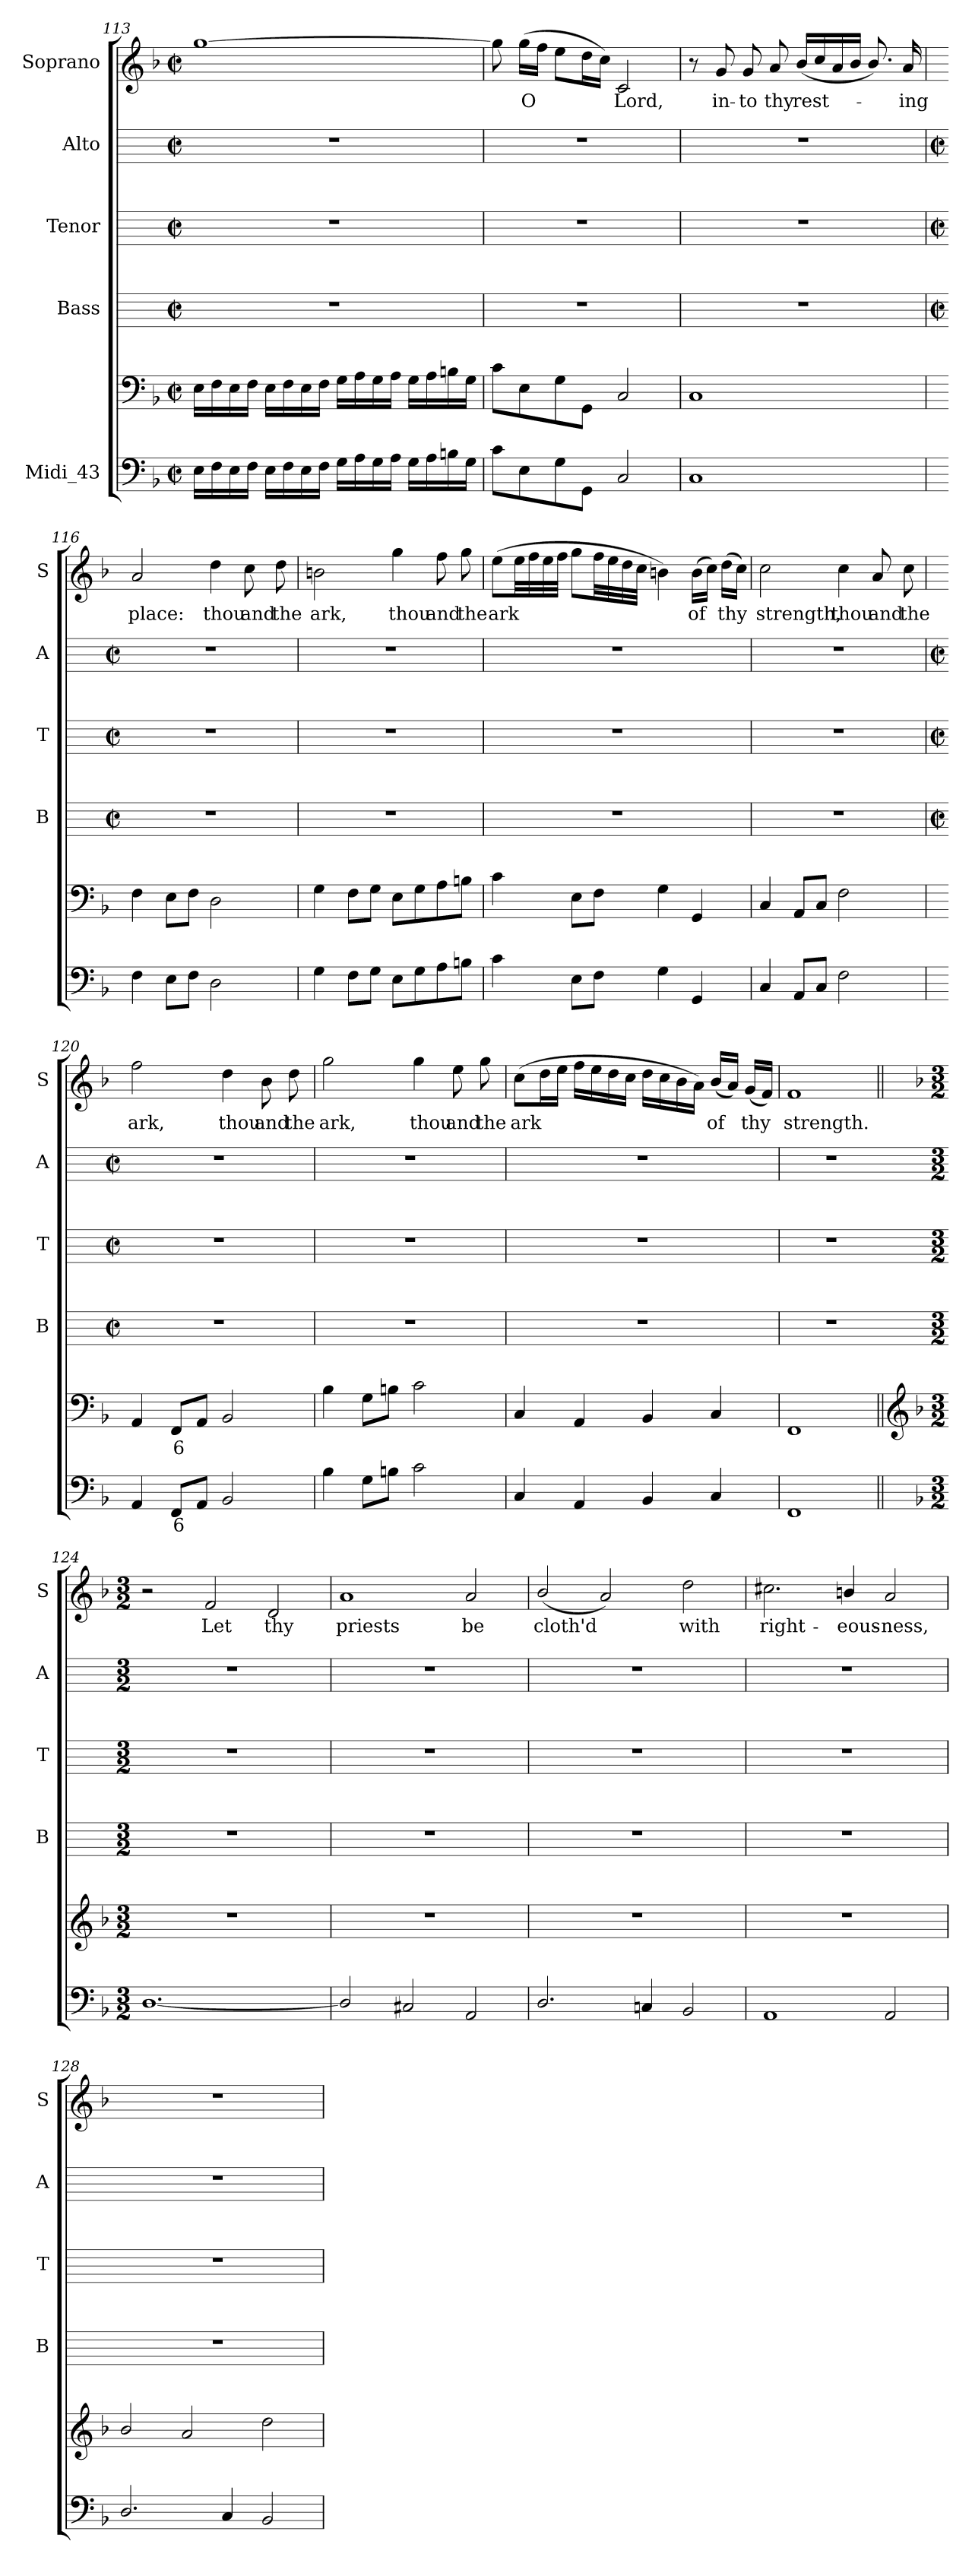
**kern	**text	**kern	**text	**kern	**kern	**kern	**kern	**text
*part5	*part5	*part5	*part5	*part4	*part3	*part2	*part1	*part1
*staff6	*staff6	*staff5	*staff5	*staff4	*staff3	*staff2	*staff1	*staff1
*I"Midi_43	*	*	*	*I"Bass	*I"Tenor	*I"Alto	*I"Soprano	*
*	*	*	*	*I'B	*I'T	*I'A	*I'S	*
*clefF4	*	*clefF4	*	*	*	*	*clefG2	*
*k[b-]	*	*k[b-]	*	*	*	*	*k[b-]	*
*F:	*	*F:	*	*	*	*	*F:	*
*M2/2	*	*M2/2	*	*M2/2	*M2/2	*M2/2	*M2/2	*
*met(c|)	*	*met(c|)	*	*met(c|)	*met(c|)	*met(c|)	*met(c|)	*
=113	=113	=113	=113	=113	=113	=113	=113	=113
16ELL	.	16ELL	.	1r	1r	1r	[1gg	.
16F	.	16F	.	.	.	.	.	.
16E	.	16E	.	.	.	.	.	.
16FJJ	.	16FJJ	.	.	.	.	.	.
16ELL	.	16ELL	.	.	.	.	.	.
16F	.	16F	.	.	.	.	.	.
16E	.	16E	.	.	.	.	.	.
16FJJ	.	16FJJ	.	.	.	.	.	.
16GLL	.	16GLL	.	.	.	.	.	.
16A	.	16A	.	.	.	.	.	.
16G	.	16G	.	.	.	.	.	.
16AJJ	.	16AJJ	.	.	.	.	.	.
16GLL	.	16GLL	.	.	.	.	.	.
16A	.	16A	.	.	.	.	.	.
16Bn	.	16Bn	.	.	.	.	.	.
16GJJ	.	16GJJ	.	.	.	.	.	.
=114	=114	=114	=114	=114	=114	=114	=114	=114
8cL	.	8cL	.	1r	1r	1r	8gg]	.
!	!	!	!	!	!	!	!	!LO:LY:b
8E	.	8E	.	.	.	.	(>16ggLL	O
.	.	.	.	.	.	.	16ffJJ	.
8G	.	8G	.	.	.	.	8eeL	.
8GGJ	.	8GGJ	.	.	.	.	16ddL	.
.	.	.	.	.	.	.	16ccJJ)	.
!	!	!	!	!	!	!	!	!LO:LY:b
2C	.	2C	.	.	.	.	2c	Lord,
=115	=115	=115	=115	=115	=115	=115	=115	=115
1C	.	1C	.	1r	1r	1r	8r	.
!	!	!	!	!	!	!	!	!LO:LY:b
.	.	.	.	.	.	.	8g	in-
!	!	!	!	!	!	!	!	!LO:LY:b
.	.	.	.	.	.	.	8g	-to
!	!	!	!	!	!	!	!	!LO:LY:b
.	.	.	.	.	.	.	8a	thy
!	!	!	!	!	!	!	!	!LO:LY:b
.	.	.	.	.	.	.	(<16b-/LL	rest-
.	.	.	.	.	.	.	16cc/	.
.	.	.	.	.	.	.	16a/	.
.	.	.	.	.	.	.	16b-/JJ	.
.	.	.	.	.	.	.	8.b-/)	.
!	!	!	!	!	!	!	!	!LO:LY:b
.	.	.	.	.	.	.	16a	ing
!!LO:LB:g=z
=116	=116	=116	=116	=116	=116	=116	=116	=116
*	*	*	*	*M2/2	*M2/2	*M2/2	*	*
*	*	*	*	*met(c|)	*met(c|)	*met(c|)	*	*
!	!	!	!	!	!	!	!	!LO:LY:b
4F	.	4F	.	1r	1r	1r	2a	place:
8EL	.	8EL	.	.	.	.	.	.
8FJ	.	8FJ	.	.	.	.	.	.
!	!	!	!	!	!	!	!	!LO:LY:b
2D	.	2D	.	.	.	.	4dd	thou
!	!	!	!	!	!	!	!	!LO:LY:b
.	.	.	.	.	.	.	8cc	and
!	!	!	!	!	!	!	!	!LO:LY:b
.	.	.	.	.	.	.	8dd	the
=117	=117	=117	=117	=117	=117	=117	=117	=117
!	!	!	!	!	!	!	!	!LO:LY:b
4G	.	4G	.	1r	1r	1r	2bn	ark,
8FL	.	8FL	.	.	.	.	.	.
8GJ	.	8GJ	.	.	.	.	.	.
!	!	!	!	!	!	!	!	!LO:LY:b
8EL	.	8EL	.	.	.	.	4gg	thou
8G	.	8G	.	.	.	.	.	.
!	!	!	!	!	!	!	!	!LO:LY:b
8A	.	8A	.	.	.	.	8ff	and
!	!	!	!	!	!	!	!	!LO:LY:b
8BnJ	.	8BnJ	.	.	.	.	8gg	the
=118	=118	=118	=118	=118	=118	=118	=118	=118
!	!	!	!	!	!	!	!	!LO:LY:b
4c	.	4c	.	1r	1r	1r	(>8eeL	ark
.	.	.	.	.	.	.	32eeLL	.
.	.	.	.	.	.	.	32ff	.
.	.	.	.	.	.	.	32ee	.
.	.	.	.	.	.	.	32ffJJJ	.
8EL	.	8EL	.	.	.	.	8ggL	.
8FJ	.	8FJ	.	.	.	.	32ffLL	.
.	.	.	.	.	.	.	32ee	.
.	.	.	.	.	.	.	32dd	.
.	.	.	.	.	.	.	32ccJJJ	.
4G	.	4G	.	.	.	.	4bn)	.
!	!	!	!	!	!	!	!	!LO:LY:b
4GG	.	4GG	.	.	.	.	(>16bLL	of
.	.	.	.	.	.	.	16ccJJ)	.
!	!	!	!	!	!	!	!	!LO:LY:b
.	.	.	.	.	.	.	(>16ddLL	thy
.	.	.	.	.	.	.	16ccJJ)	.
=119	=119	=119	=119	=119	=119	=119	=119	=119
!	!	!	!	!	!	!	!	!LO:LY:b
4C	.	4C	.	1r	1r	1r	2cc	strength,
8AAL	.	8AAL	.	.	.	.	.	.
8CJ	.	8CJ	.	.	.	.	.	.
!	!	!	!	!	!	!	!	!LO:LY:b
2F	.	2F	.	.	.	.	4cc	thou
!	!	!	!	!	!	!	!	!LO:LY:b
.	.	.	.	.	.	.	8a	and
!	!	!	!	!	!	!	!	!LO:LY:b
.	.	.	.	.	.	.	8cc	the
!!LO:LB:g=z
=120	=120	=120	=120	=120	=120	=120	=120	=120
*	*	*	*	*M2/2	*M2/2	*M2/2	*	*
*	*	*	*	*met(c|)	*met(c|)	*met(c|)	*	*
!	!	!	!	!	!	!	!	!LO:LY:b
4AA	.	4AA	.	1r	1r	1r	2ff	ark,
!	!LO:LY:b	!	!LO:LY:b	!	!	!	!	!
8FFL	6	8FFL	6	.	.	.	.	.
8AAJ	.	8AAJ	.	.	.	.	.	.
!	!	!	!	!	!	!	!	!LO:LY:b
2BB-	.	2BB-	.	.	.	.	4dd	thou
!	!	!	!	!	!	!	!	!LO:LY:b
.	.	.	.	.	.	.	8b-	and
!	!	!	!	!	!	!	!	!LO:LY:b
.	.	.	.	.	.	.	8dd	the
=121	=121	=121	=121	=121	=121	=121	=121	=121
!	!	!	!	!	!	!	!	!LO:LY:b
4B-	.	4B-	.	1r	1r	1r	2gg	ark,
8GL	.	8GL	.	.	.	.	.	.
8BnJ	.	8BnJ	.	.	.	.	.	.
!	!	!	!	!	!	!	!	!LO:LY:b
2c	.	2c	.	.	.	.	4gg	thou
!	!	!	!	!	!	!	!	!LO:LY:b
.	.	.	.	.	.	.	8ee	and
!	!	!	!	!	!	!	!	!LO:LY:b
.	.	.	.	.	.	.	8gg	the
=122	=122	=122	=122	=122	=122	=122	=122	=122
!	!	!	!	!	!	!	!	!LO:LY:b
4C	.	4C	.	1r	1r	1r	(>8ccL	ark
.	.	.	.	.	.	.	16ddL	.
.	.	.	.	.	.	.	16eeJJ	.
4AA	.	4AA	.	.	.	.	16ffLL	.
.	.	.	.	.	.	.	16ee	.
.	.	.	.	.	.	.	16dd	.
.	.	.	.	.	.	.	16ccJJ	.
4BB-	.	4BB-	.	.	.	.	16ddLL	.
.	.	.	.	.	.	.	16cc	.
.	.	.	.	.	.	.	16b-	.
.	.	.	.	.	.	.	16aJJ)	.
!	!	!	!	!	!	!	!	!LO:LY:b
4C	.	4C	.	.	.	.	(<16b-LL	of
.	.	.	.	.	.	.	16aJJ)	.
!	!	!	!	!	!	!	!	!LO:LY:b
.	.	.	.	.	.	.	(<16gLL	thy
.	.	.	.	.	.	.	16fJJ)	.
=123	=123	=123	=123	=123	=123	=123	=123	=123
!	!	!	!	!	!	!	!	!LO:LY:b
1FF	.	1FF	.	1r	1r	1r	1f	strength.
!!LO:LB:g=z
=124||	=124||	=124||	=124||	=124	=124	=124	=124||	=124||
*	*	*clefG2	*	*	*	*	*	*
*k[b-]	*	*k[b-]	*	*	*	*	*	*
*F:	*	*F:	*	*	*	*	*	*
*M3/2	*	*M3/2	*	*M3/2	*M3/2	*M3/2	*M3/2	*
!	!	!LO:N:vis=1	!	!	!	!	!	!
[1.D/	.	1.r	.	1.r	1.r	1.r	2r	.
!	!	!	!	!	!	!	!	!LO:LY:b
.	.	.	.	.	.	.	2f	Let
!	!	!	!	!	!	!	!	!LO:LY:b
.	.	.	.	.	.	.	2d	thy
=125	=125	=125	=125	=125	=125	=125	=125	=125
!	!	!LO:N:vis=1	!	!	!	!	!	!LO:LY:b
2D/]	.	1.r	.	1.r	1.r	1.r	1a	priests
2C#X	.	.	.	.	.	.	.	.
!	!	!	!	!	!	!	!	!LO:LY:b
2AA	.	.	.	.	.	.	2a	be
=126	=126	=126	=126	=126	=126	=126	=126	=126
!	!	!LO:N:vis=1	!	!	!	!	!	!LO:LY:b
2.D/	.	1.r	.	1.r	1.r	1.r	(<2b-/	cloth'd
.	.	.	.	.	.	.	2a)	.
4Cn	.	.	.	.	.	.	.	.
!	!	!	!	!	!	!	!	!LO:LY:b
2BB-	.	.	.	.	.	.	2dd	with
=127	=127	=127	=127	=127	=127	=127	=127	=127
!	!	!LO:N:vis=1	!	!	!	!	!	!LO:LY:b
1AA	.	1.r	.	1.r	1.r	1.r	2.cc#X	right-
!	!	!	!	!	!	!	!	!LO:LY:b
.	.	.	.	.	.	.	4bn/	-eous-
!	!	!	!	!	!	!	!	!LO:LY:b
2AA	.	.	.	.	.	.	2a	-ness,
=128	=128	=128	=128	=128	=128	=128	=128	=128
!	!	!	!	!	!	!	!LO:N:vis=1	!
2.D/	.	2b-/	.	1.r	1.r	1.r	1.r	.
.	.	2a	.	.	.	.	.	.
4C	.	.	.	.	.	.	.	.
2BB-	.	2dd	.	.	.	.	.	.
=	=	=	=	=	=	=	=	=
*-	*-	*-	*-	*-	*-	*-	*-	*-
